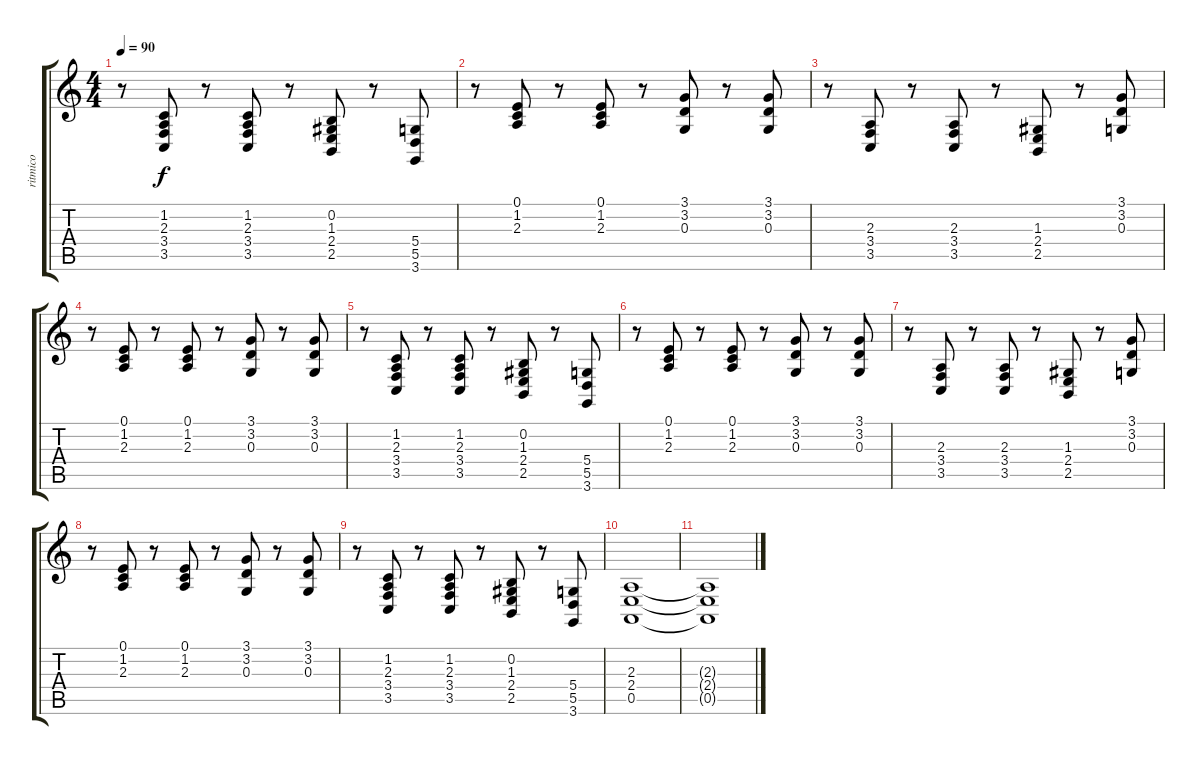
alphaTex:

\track ("ritmico" "ritmico") {instrument brightacousticpiano}
\staff {score tabs}
\tuning (E4 B3 G3 D3 A2 E2) {hide}
\ts (4 4)
\tempo 90
\clef g2
\ks c
r.8{dy f} (1.2 2.3 3.4 3.5).8 r.8 (1.2 2.3 3.4 3.5).8 r.8 (0.2 1.3 2.4 2.5).8 r.8 (5.4 5.5 3.6).8 |
r.8 (0.1 1.2 2.3).8 r.8 (0.1 1.2 2.3).8 r.8 (3.1 3.2 0.3).8 r.8 (3.1 3.2 0.3).8 |
r.8 (2.3 3.4 3.5).8 r.8 (2.3 3.4 3.5).8 r.8 (1.3 2.4 2.5).8 r.8 (3.1 3.2 0.3).8 |
r.8 (0.1 1.2 2.3).8 r.8 (0.1 1.2 2.3).8 r.8 (3.1 3.2 0.3).8 r.8 (3.1 3.2 0.3).8 |
r.8 (1.2 2.3 3.4 3.5).8 r.8 (1.2 2.3 3.4 3.5).8 r.8 (0.2 1.3 2.4 2.5).8 r.8 (5.4 5.5 3.6).8 |
r.8 (0.1 1.2 2.3).8 r.8 (0.1 1.2 2.3).8 r.8 (3.1 3.2 0.3).8 r.8 (3.1 3.2 0.3).8 |
r.8 (2.3 3.4 3.5).8 r.8 (2.3 3.4 3.5).8 r.8 (1.3 2.4 2.5).8 r.8 (3.1 3.2 0.3).8 |
r.8 (0.1 1.2 2.3).8 r.8 (0.1 1.2 2.3).8 r.8 (3.1 3.2 0.3).8 r.8 (3.1 3.2 0.3).8 |
r.8 (1.2 2.3 3.4 3.5).8 r.8 (1.2 2.3 3.4 3.5).8 r.8 (0.2 1.3 2.4 2.5).8 r.8 (5.4 5.5 3.6).8 |
(2.3 2.4 0.5).1 |
(2.3{t} 2.4{t} 0.5{t}).1
